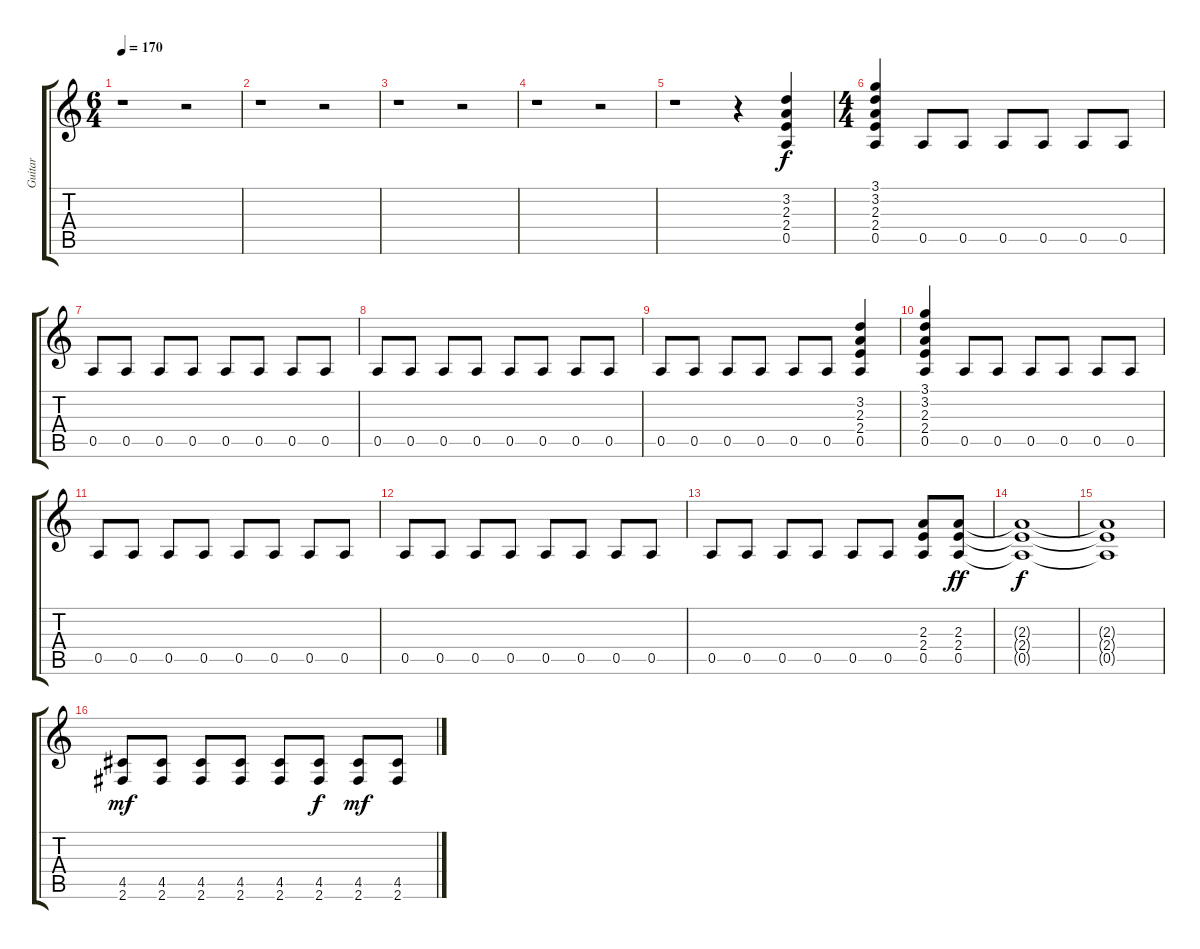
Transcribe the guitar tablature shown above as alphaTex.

\track ("Guitar" "Guitar") {instrument overdrivenguitar}
\staff {score tabs}
\tuning (E4 B3 G3 D3 A2 E2) {hide}
\ts (6 4)
\tempo 170
\clef g2
\ks c
r.1{dy f} r.2 |
r.1 r.2 |
r.1 r.2 |
r.1 r.2 |
r.1 r.4 (3.2 2.3 2.4 0.5).4 |
\ts (4 4)
(3.1 3.2 2.3 2.4 0.5).4 0.5.8 0.5.8 0.5.8 0.5.8 0.5.8 0.5.8 |
0.5.8 0.5.8 0.5.8 0.5.8 0.5.8 0.5.8 0.5.8 0.5.8 |
0.5.8 0.5.8 0.5.8 0.5.8 0.5.8 0.5.8 0.5.8 0.5.8 |
0.5.8 0.5.8 0.5.8 0.5.8 0.5.8 0.5.8 (3.2 2.3 2.4 0.5).4 |
(3.1 3.2 2.3 2.4 0.5).4 0.5.8 0.5.8 0.5.8 0.5.8 0.5.8 0.5.8 |
0.5.8 0.5.8 0.5.8 0.5.8 0.5.8 0.5.8 0.5.8 0.5.8 |
0.5.8 0.5.8 0.5.8 0.5.8 0.5.8 0.5.8 0.5.8 0.5.8 |
0.5.8 0.5.8 0.5.8 0.5.8 0.5.8 0.5.8 (2.3 2.4 0.5).8 (2.3 2.4 0.5).8{dy ff} |
(2.3{t} 2.4{t} 0.5{t}).1{dy f} |
(2.3{t} 2.4{t} 0.5{t}).1 |
(4.5 2.6).8{dy mf} (4.5 2.6).8 (4.5 2.6).8 (4.5 2.6).8 (4.5 2.6).8 (4.5 2.6).8{dy f} (4.5 2.6).8{dy mf} (4.5 2.6).8
